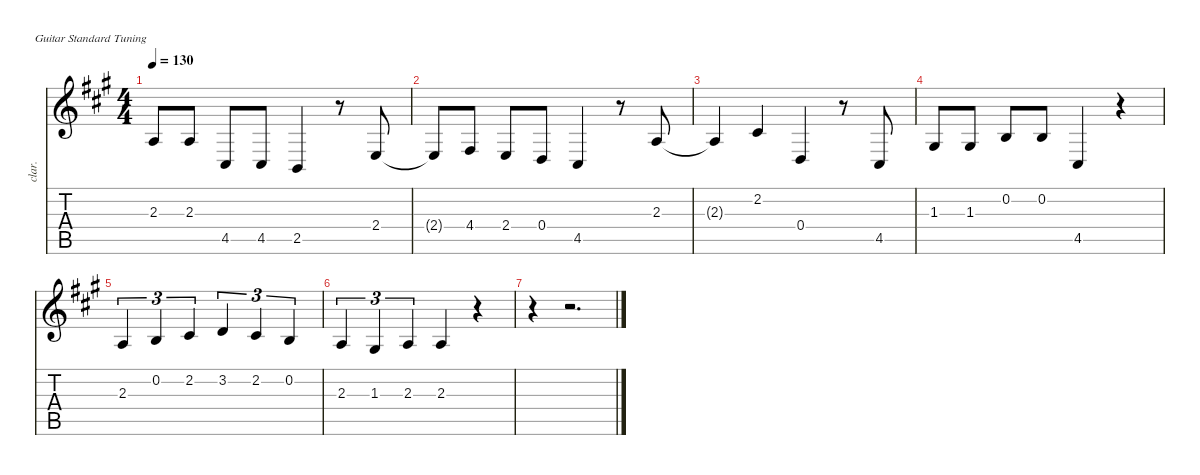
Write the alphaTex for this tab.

\defaultSystemsLayout 4
\hideDynamics
\bracketExtendMode nobrackets
\track ("Bkup Vocals" "clar.") {instrument clarinet}
\staff {score tabs}
\tuning (E4 B3 G3 D3 A2 E2)
\ts (4 4)
\tempo 130
\clef g2
\ks a
2.3{t acc forcenatural}.8{dy f} 2.3{acc forcenatural}.8 4.5{acc #}.8 4.5{acc #}.8 2.5{acc forcenatural}.4 r.8 2.4{acc forcenatural}.8 |
2.4{t acc forcenatural}.8 4.4{acc #}.8 2.4{acc forcenatural}.8 0.4{acc forcenatural}.8 4.5{acc #}.4 r.8 2.3{acc forcenatural}.8 |
2.3{t acc forcenatural}.4 2.2{acc #}.4 0.4{acc forcenatural}.4 r.8 4.5{acc #}.8 |
1.3{acc #}.8 1.3{acc #}.8 0.2{acc forcenatural}.8 0.2{acc forcenatural}.8 4.5{acc #}.4 r.4 |
2.3{acc forcenatural}.4{tu (3 2)} 0.2{acc forcenatural}.4{tu (3 2)} 2.2{acc #}.4{tu (3 2)} 3.2{acc forcenatural}.4{tu (3 2)} 2.2{acc #}.4{tu (3 2)} 0.2{acc forcenatural}.4{tu (3 2)} |
2.3{acc forcenatural}.4{tu (3 2)} 1.3{acc #}.4{tu (3 2)} 2.3{acc forcenatural}.4{tu (3 2)} 2.3{acc forcenatural}.4 r.4 |
r.4 r.2{d}
